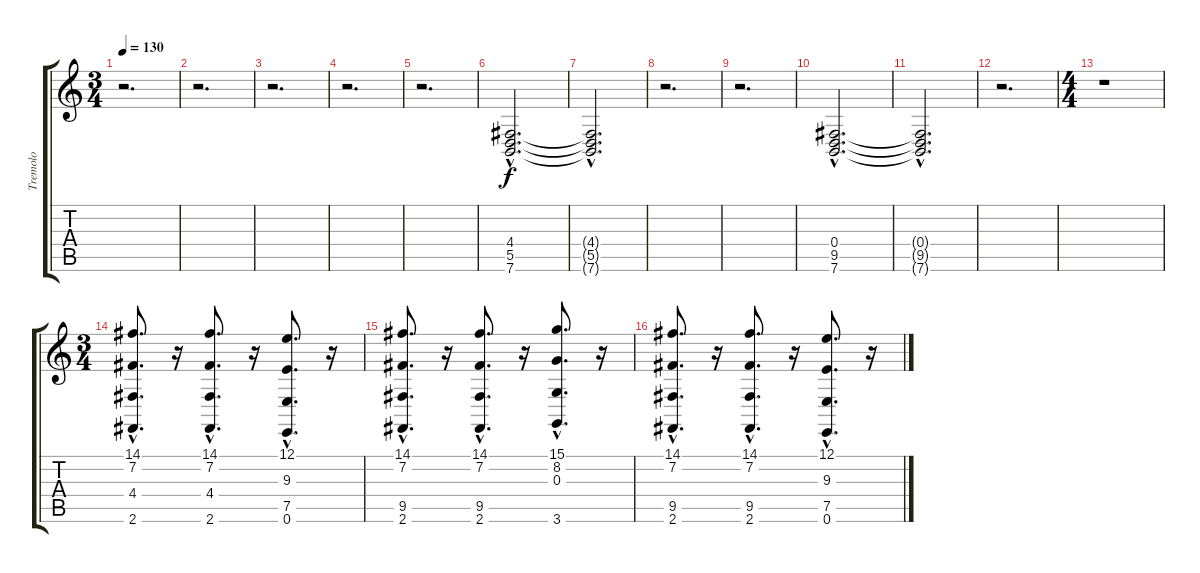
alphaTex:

\track ("Tremolo" "Tremolo") {instrument tremolostrings}
\staff {score tabs}
\tuning (E4 B3 G3 D3 A2 E2) {hide}
\ts (3 4)
\tempo 130
\clef g2
\ks c
r.2{d dy f instrument tremolostrings} |
r.2{d} |
r.2{d} |
r.2{d} |
r.2{d} |
(4.4{hac} 5.5{hac} 7.6{hac}).2{d} |
(4.4{hac t} 5.5{hac t} 7.6{hac t}).2{d} |
r.2{d} |
r.2{d} |
(0.4{hac} 9.5{hac} 7.6{hac}).2{d} |
(0.4{hac t} 9.5{hac t} 7.6{hac t}).2{d} |
r.2{d} |
\ts (4 4)
r.1 |
\ts (3 4)
(14.1{hac} 7.2{hac} 4.4{hac} 2.6{hac}).8{d} r.16 (14.1{hac} 7.2{hac} 4.4{hac} 2.6{hac}).8{d} r.16 (12.1{hac} 9.3{hac} 7.5{hac} 0.6{hac}).8{d} r.16 |
(14.1{hac} 7.2{hac} 9.5{hac} 2.6{hac}).8{d} r.16 (14.1{hac} 7.2{hac} 9.5{hac} 2.6{hac}).8{d} r.16 (15.1{hac} 8.2{hac} 0.3{hac} 3.6{hac}).8{d} r.16 |
(14.1{hac} 7.2{hac} 9.5{hac} 2.6{hac}).8{d} r.16 (14.1{hac} 7.2{hac} 9.5{hac} 2.6{hac}).8{d} r.16 (12.1{hac} 9.3{hac} 7.5{hac} 0.6{hac}).8{d} r.16
